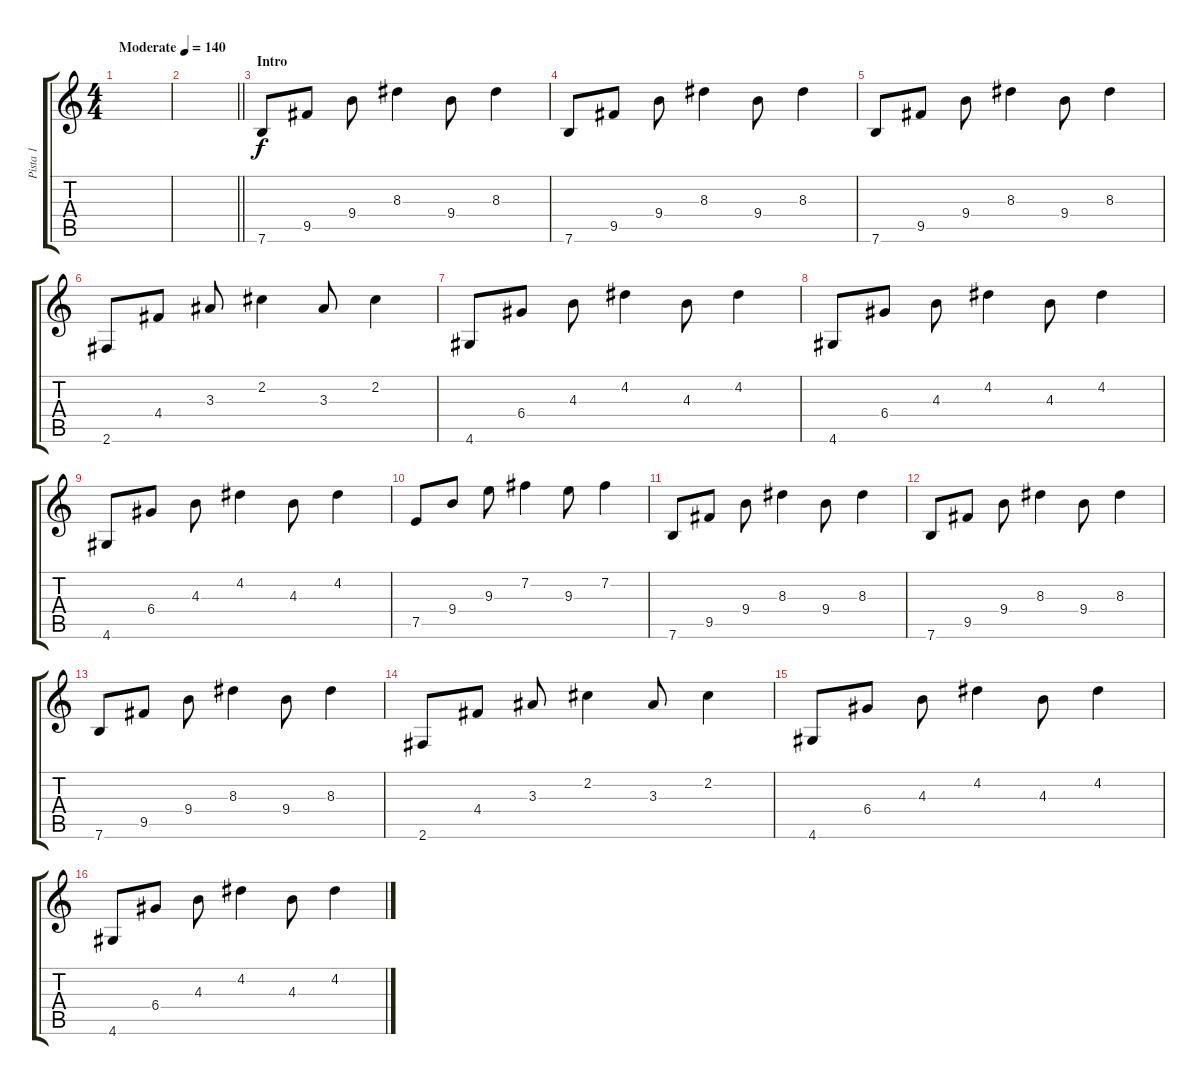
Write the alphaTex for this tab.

\track ("Pista 1" "Pista 1") {instrument electricguitarjazz}
\staff {score tabs}
\tuning (E4 B3 G3 D3 A2 E2) {hide}
\ts (4 4)
\tempo (140 "Moderate")
\clef g2
\ks c
|
\barLineRight lightlight
|
\section ("" "Intro")
7.6.8 9.5.8 9.4.8 8.3.4 9.4.8 8.3.4 |
7.6.8 9.5.8 9.4.8 8.3.4 9.4.8 8.3.4 |
7.6.8 9.5.8 9.4.8 8.3.4 9.4.8 8.3.4 |
2.6.8 4.4.8 3.3.8 2.2.4 3.3.8 2.2.4 |
4.6.8 6.4.8 4.3.8 4.2.4 4.3.8 4.2.4 |
4.6.8 6.4.8 4.3.8 4.2.4 4.3.8 4.2.4 |
4.6.8 6.4.8 4.3.8 4.2.4 4.3.8 4.2.4 |
7.5.8 9.4.8 9.3.8 7.2.4 9.3.8 7.2.4 |
7.6.8 9.5.8 9.4.8 8.3.4 9.4.8 8.3.4 |
7.6.8 9.5.8 9.4.8 8.3.4 9.4.8 8.3.4 |
7.6.8 9.5.8 9.4.8 8.3.4 9.4.8 8.3.4 |
2.6.8 4.4.8 3.3.8 2.2.4 3.3.8 2.2.4 |
4.6.8 6.4.8 4.3.8 4.2.4 4.3.8 4.2.4 |
4.6.8 6.4.8 4.3.8 4.2.4 4.3.8 4.2.4
